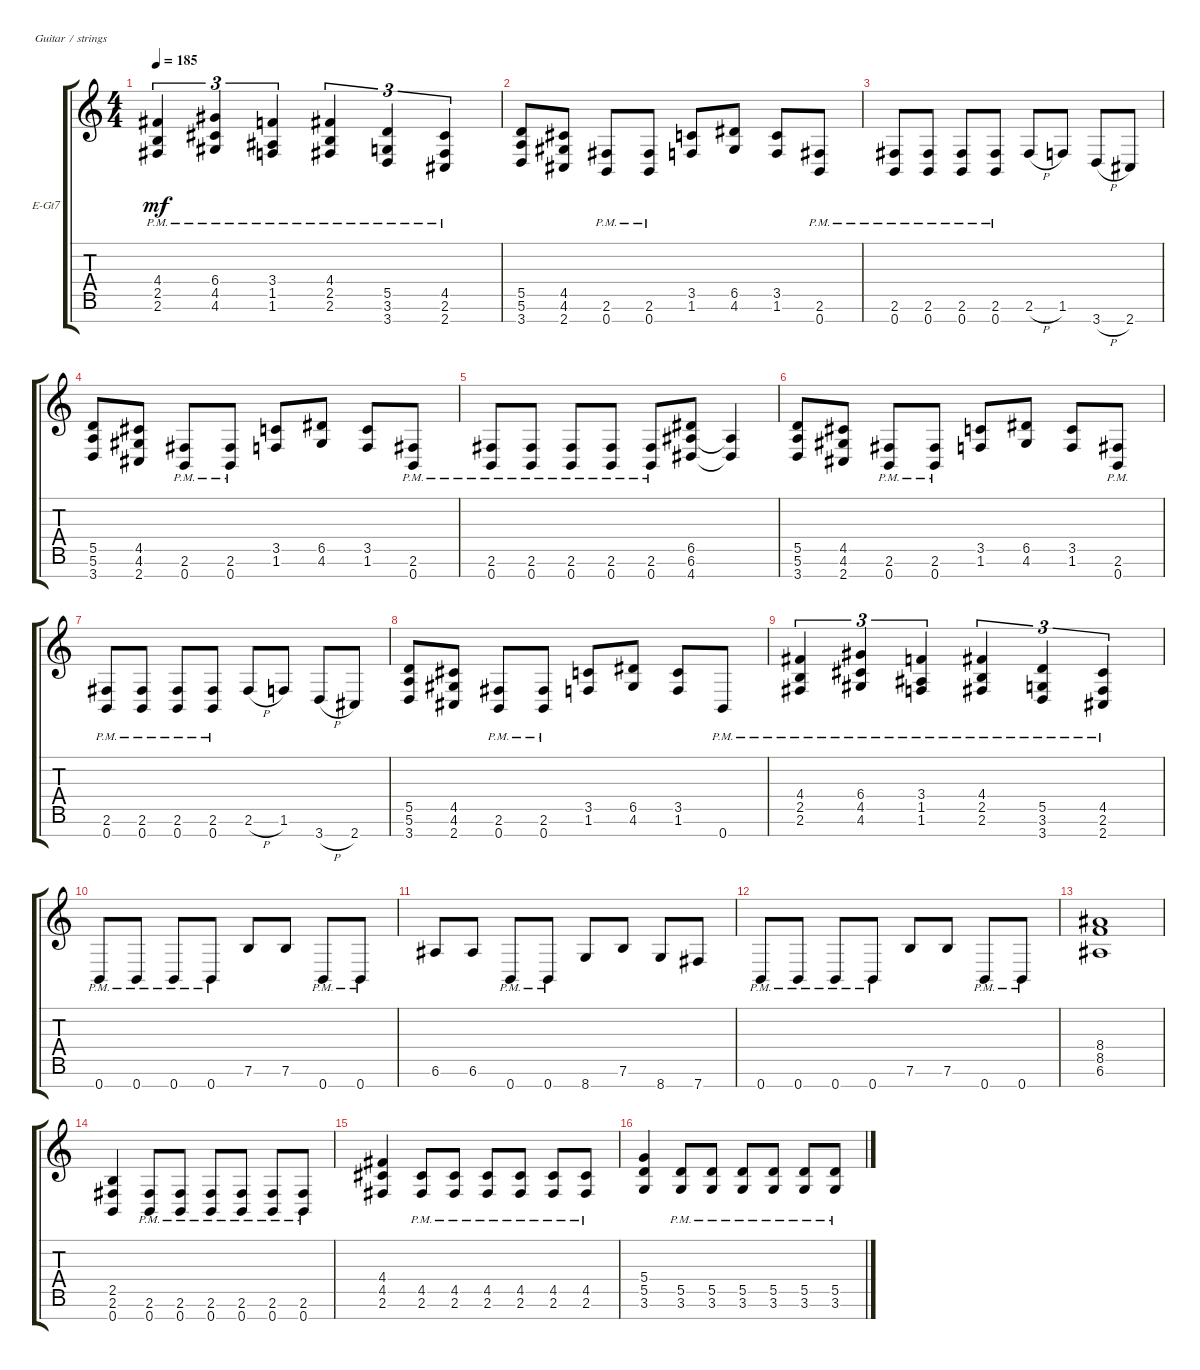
\defaultSystemsLayout 4
\bracketExtendMode groupsimilarinstruments
\firstSystemTrackNameOrientation horizontal
\otherSystemsTrackNameOrientation horizontal
\track ("Rhythm Guitar" "E-Gt7") {instrument overdrivenguitar}
\staff {score tabs}
\tuning (E4 B3 G3 D3 A2 E2 B1)
\ts (4 4)
\tempo 185
\clef g2
\ks c
(2.6{pm} 2.5{pm} 4.4{pm}).4{tu (3 2) dy mf} (4.6{pm} 4.5{pm} 6.4{pm}).4{tu (3 2)} (1.6{pm} 1.5{pm} 3.4{pm}).4{tu (3 2)} (2.6{pm} 2.5{pm} 4.4{pm}).4{tu (3 2)} (3.7{pm} 3.6{pm} 5.5{pm}).4{tu (3 2)} (2.7{pm} 2.6{pm} 4.5{pm}).4{tu (3 2)} |
(3.7 5.6 5.5).8 (4.6 2.7 4.5).8 (0.7{pm} 2.6{pm}).8 (0.7{pm} 2.6{pm}).8 (1.6 3.5).8 (4.6 6.5).8 (1.6 3.5).8 (0.7{pm} 2.6{pm}).8 |
(0.7{pm} 2.6{pm}).8 (0.7{pm} 2.6{pm}).8 (0.7{pm} 2.6{pm}).8 (0.7{pm} 2.6{pm}).8 2.6{h}.8 1.6.8 3.7{h}.8 2.7.8 |
(3.7 5.6 5.5).8 (4.6 2.7 4.5).8 (0.7{pm} 2.6{pm}).8 (0.7{pm} 2.6{pm}).8 (1.6 3.5).8 (4.6 6.5).8 (1.6 3.5).8 (0.7{pm} 2.6{pm}).8 |
(0.7{pm} 2.6{pm}).8 (0.7{pm} 2.6{pm}).8 (0.7{pm} 2.6{pm}).8 (0.7{pm} 2.6{pm}).8 (0.7{pm} 2.6{pm}).8 (4.7 6.6 6.5).8 (6.6{t} 4.7{t}).4 |
(3.7 5.6 5.5).8 (4.6 2.7 4.5).8 (0.7{pm} 2.6{pm}).8 (0.7{pm} 2.6{pm}).8 (1.6 3.5).8 (4.6 6.5).8 (1.6 3.5).8 (0.7{pm} 2.6{pm}).8 |
(0.7{pm} 2.6{pm}).8 (0.7{pm} 2.6{pm}).8 (0.7{pm} 2.6{pm}).8 (0.7{pm} 2.6{pm}).8 2.6{h}.8 1.6.8 3.7{h}.8 2.7.8 |
(3.7 5.6 5.5).8 (4.6 2.7 4.5).8 (0.7{pm} 2.6{pm}).8 (0.7{pm} 2.6{pm}).8 (1.6 3.5).8 (4.6 6.5).8 (1.6 3.5).8 0.7{pm}.8 |
(2.6{pm} 2.5{pm} 4.4{pm}).4{tu (3 2)} (4.6{pm} 4.5{pm} 6.4{pm}).4{tu (3 2)} (1.6{pm} 1.5{pm} 3.4{pm}).4{tu (3 2)} (2.6{pm} 2.5{pm} 4.4{pm}).4{tu (3 2)} (3.7{pm} 3.6{pm} 5.5{pm}).4{tu (3 2)} (2.7{pm} 2.6{pm} 4.5{pm}).4{tu (3 2)} |
0.7{pm}.8 0.7{pm}.8 0.7{pm}.8 0.7{pm}.8 7.6.8 7.6.8 0.7{pm}.8 0.7{pm}.8 |
6.6.8 6.6.8 0.7{pm}.8 0.7{pm}.8 8.7.8 7.6.8 8.7.8 7.7.8 |
0.7{pm}.8 0.7{pm}.8 0.7{pm}.8 0.7{pm}.8 7.6.8 7.6.8 0.7{pm}.8 0.7{pm}.8 |
(6.6 8.5 8.4).1 |
(0.7 2.6 2.5).4 (0.7{pm} 2.6{pm}).8 (0.7{pm} 2.6{pm}).8 (0.7{pm} 2.6{pm}).8 (0.7{pm} 2.6{pm}).8 (0.7{pm} 2.6{pm}).8 (0.7{pm} 2.6{pm}).8 |
(2.6 4.5 4.4).4 (2.6{pm} 4.5{pm}).8 (2.6{pm} 4.5{pm}).8 (2.6{pm} 4.5{pm}).8 (2.6{pm} 4.5{pm}).8 (2.6{pm} 4.5{pm}).8 (2.6{pm} 4.5{pm}).8 |
(3.6 5.5 5.4).4 (3.6{pm} 5.5{pm}).8 (3.6{pm} 5.5{pm}).8 (3.6{pm} 5.5{pm}).8 (3.6{pm} 5.5{pm}).8 (3.6{pm} 5.5{pm}).8 (3.6{pm} 5.5{pm}).8
